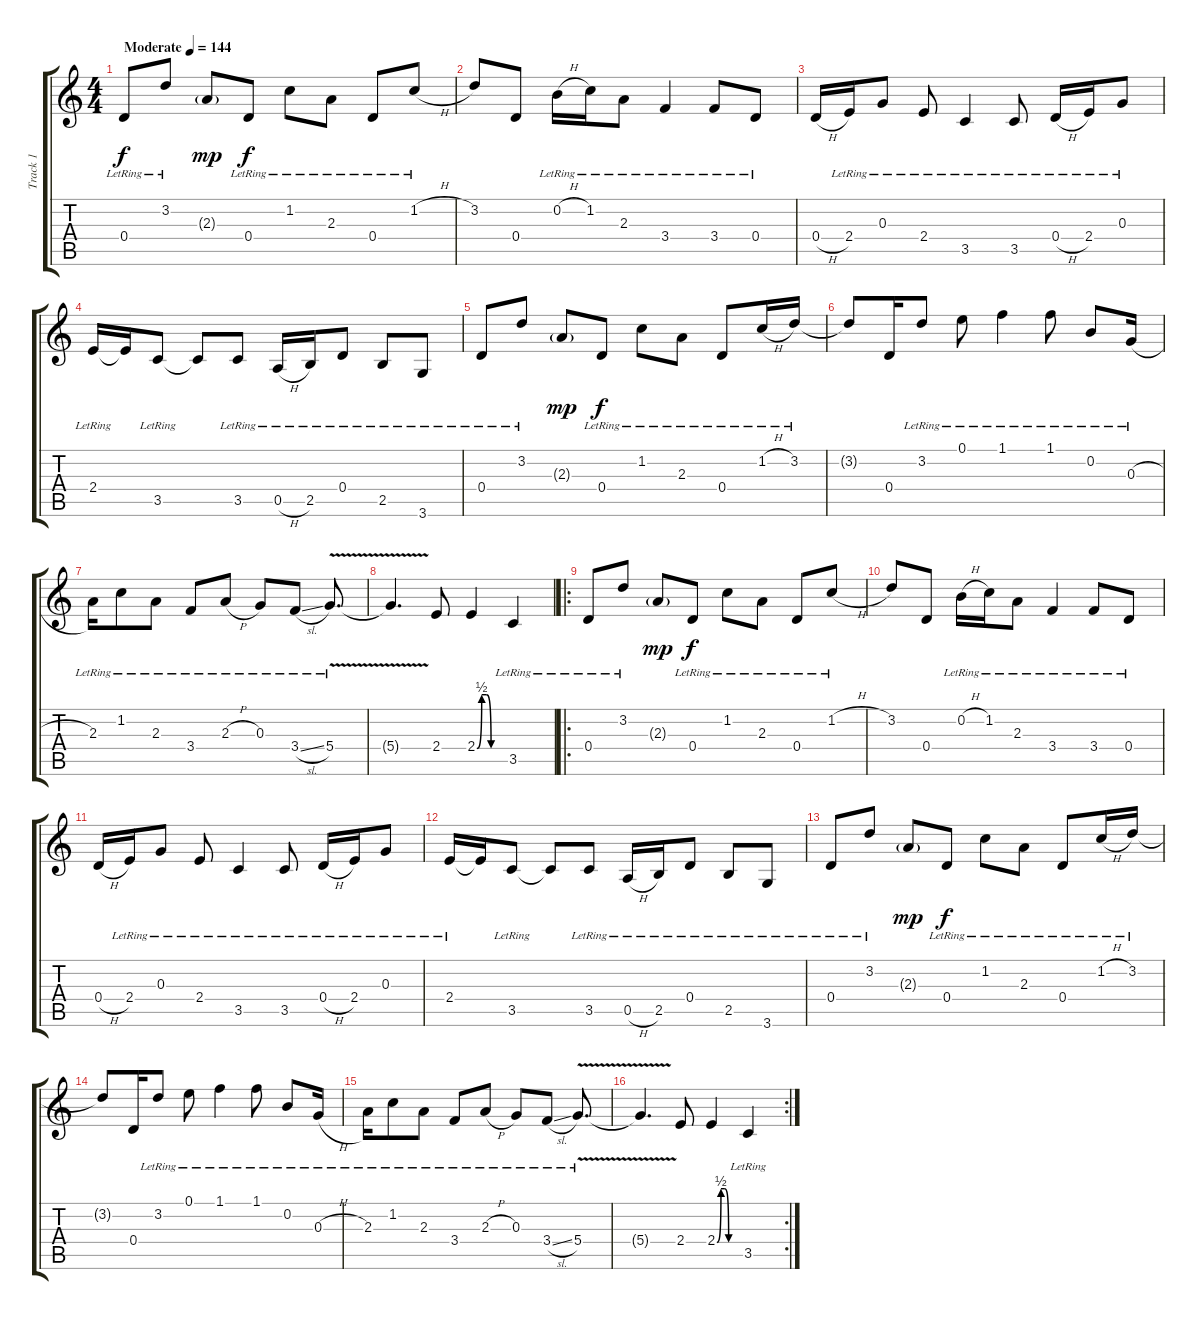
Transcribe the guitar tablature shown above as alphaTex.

\track ("Track 1" "Track 1") {instrument acousticguitarsteel}
\staff {score tabs}
\tuning (E4 B3 G3 D3 A2 E2) {hide}
\ts (4 4)
\tempo (144 "Moderate")
\clef g2
\ks c
0.4{lr}.8{dy f instrument acousticguitarsteel} 3.2{lr}.8 2.3{g}.8{dy mp} 0.4{lr}.8{dy f} 1.2{lr}.8 2.3{lr}.8 0.4{lr}.8 1.2{h lr}.8 |
3.2.8 0.4.8 0.2{h lr}.16 1.2{lr}.16 2.3{lr}.8 3.4{lr}.4 3.4{lr}.8 0.4{lr}.8 |
0.4{h}.16 2.4{lr}.16 0.3{lr}.8 2.4{lr}.8 3.5{lr}.4 3.5{lr}.8 0.4{h lr}.16 2.4{lr}.16 0.3{lr}.8 |
2.4{lr}.16 2.4{t}.16 3.5{lr}.8 3.5{t}.8 3.5{lr}.8 0.5{h lr}.16 2.5{lr}.16 0.4{lr}.8 2.5{lr}.8 3.6{lr}.8 |
0.4{lr}.8 3.2{lr}.8 2.3{g}.8{dy mp} 0.4{lr}.8{dy f} 1.2{lr}.8 2.3{lr}.8 0.4{lr}.8 1.2{h lr}.16 3.2{lr}.16 |
3.2{t}.8 0.4.16 3.2{lr}.8 0.1{lr}.8 1.1{lr}.4 1.1{lr}.8 0.2{lr}.8 0.3{h lr}.16 |
2.3{lr}.16 1.2{lr}.8 2.3{lr}.8 3.4{lr}.8 2.3{h lr}.8 0.3{lr}.8 3.4{sl lr}.8 5.4{v lr}.8{d} |
5.4{t}.4{d} 2.4.8 2.4{be (custom 0 0 10 2 20 2 30 0 60 0)}.4 3.5{lr}.4 |
\ro
0.4{lr}.8 3.2{lr}.8 2.3{g}.8{dy mp} 0.4{lr}.8{dy f} 1.2{lr}.8 2.3{lr}.8 0.4{lr}.8 1.2{h lr}.8 |
3.2.8 0.4.8 0.2{h lr}.16 1.2{lr}.16 2.3{lr}.8 3.4{lr}.4 3.4{lr}.8 0.4{lr}.8 |
0.4{h}.16 2.4{lr}.16 0.3{lr}.8 2.4{lr}.8 3.5{lr}.4 3.5{lr}.8 0.4{h lr}.16 2.4{lr}.16 0.3{lr}.8 |
2.4{lr}.16 2.4{t}.16 3.5{lr}.8 3.5{t}.8 3.5{lr}.8 0.5{h lr}.16 2.5{lr}.16 0.4{lr}.8 2.5{lr}.8 3.6{lr}.8 |
0.4{lr}.8 3.2{lr}.8 2.3{g}.8{dy mp} 0.4{lr}.8{dy f} 1.2{lr}.8 2.3{lr}.8 0.4{lr}.8 1.2{h lr}.16 3.2{lr}.16 |
3.2{t}.8 0.4.16 3.2{lr}.8 0.1{lr}.8 1.1{lr}.4 1.1{lr}.8 0.2{lr}.8 0.3{h lr}.16 |
2.3{lr}.16 1.2{lr}.8 2.3{lr}.8 3.4{lr}.8 2.3{h lr}.8 0.3{lr}.8 3.4{sl lr}.8 5.4{v lr}.8{d} |
\rc 2
5.4{t}.4{d} 2.4.8 2.4{be (custom 0 0 10 2 20 2 30 0 60 0)}.4 3.5{lr}.4
